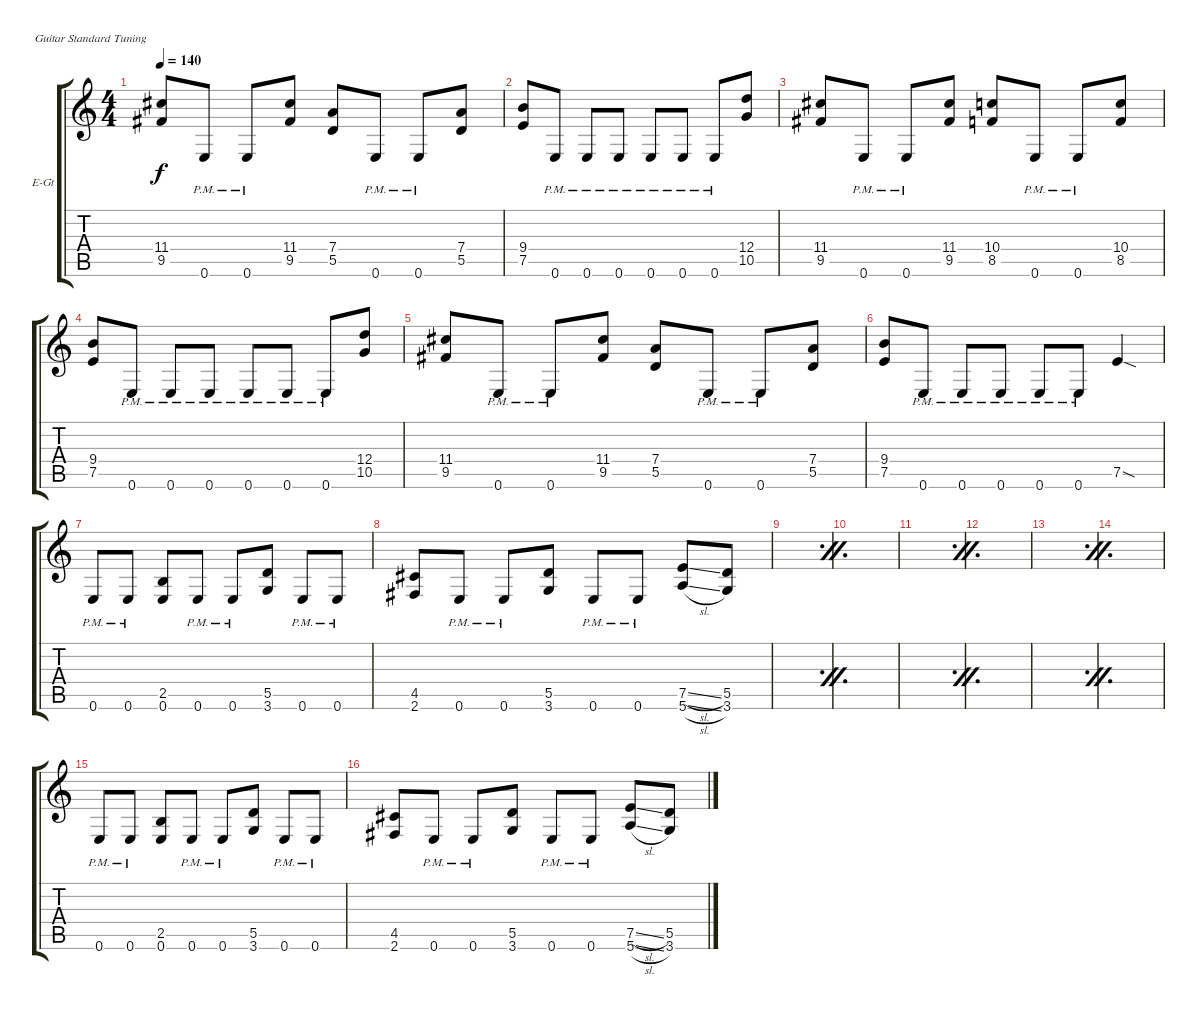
\defaultSystemsLayout 4
\bracketExtendMode groupsimilarinstruments
\firstSystemTrackNameOrientation horizontal
\otherSystemsTrackNameOrientation horizontal
\track ("Lead Guitar" "E-Gt") {instrument distortionguitar}
\staff {score tabs}
\tuning (E4 B3 G3 D3 A2 E2)
\ts (4 4)
\tempo 140
\clef g2
\scale
0.333333
\ks c
(11.4 9.5).8{dy f} 0.6{pm}.8 0.6{pm}.8 (11.4 9.5).8 (7.4 5.5).8 0.6{pm}.8 0.6{pm}.8 (7.4 5.5).8 |
\scale
0.333333 (9.4 7.5).8 0.6{pm}.8 0.6{pm}.8 0.6{pm}.8 0.6{pm}.8 0.6{pm}.8 0.6{pm}.8 (12.4 10.5).8 |
\scale
0.333333 (11.4 9.5).8 0.6{pm}.8 0.6{pm}.8 (11.4 9.5).8 (10.4 8.5).8 0.6{pm}.8 0.6{pm}.8 (10.4 8.5).8 |
\scale
0.333333 (9.4 7.5).8 0.6{pm}.8 0.6{pm}.8 0.6{pm}.8 0.6{pm}.8 0.6{pm}.8 0.6{pm}.8 (12.4 10.5).8 |
\scale
0.333333 (11.4 9.5).8 0.6{pm}.8 0.6{pm}.8 (11.4 9.5).8 (7.4 5.5).8 0.6{pm}.8 0.6{pm}.8 (7.4 5.5).8 |
\scale
0.333333 (9.4 7.5).8 0.6{pm}.8 0.6{pm}.8 0.6{pm}.8 0.6{pm}.8 0.6{pm}.8 7.5{sod}.4 |
\scale
0.333333 0.6{pm}.8 0.6{pm}.8 (2.5 0.6).8 0.6{pm}.8 0.6{pm}.8 (5.5 3.6).8 0.6{pm}.8 0.6{pm}.8 |
\scale
0.333333 (4.5 2.6).8 0.6{pm}.8 0.6{pm}.8 (5.5 3.6).8 0.6{pm}.8 0.6{pm}.8 (7.5{sl} 5.6{sl}).8 (5.5 3.6).8 |
\simile firstofdouble
\scale
0.333333 |
\simile secondofdouble
\scale
0.333333 |
\simile firstofdouble
\scale
0.333333 |
\simile secondofdouble
\scale
0.333333 |
\simile firstofdouble
\scale
0.333333 |
\simile secondofdouble
\scale
0.333333 |
\simile none
\scale
0.333333 0.6{pm}.8 0.6{pm}.8 (2.5 0.6).8 0.6{pm}.8 0.6{pm}.8 (5.5 3.6).8 0.6{pm}.8 0.6{pm}.8 |
\scale
0.333333 (4.5 2.6).8 0.6{pm}.8 0.6{pm}.8 (5.5 3.6).8 0.6{pm}.8 0.6{pm}.8 (7.5{sl} 5.6{sl}).8 (5.5 3.6).8
